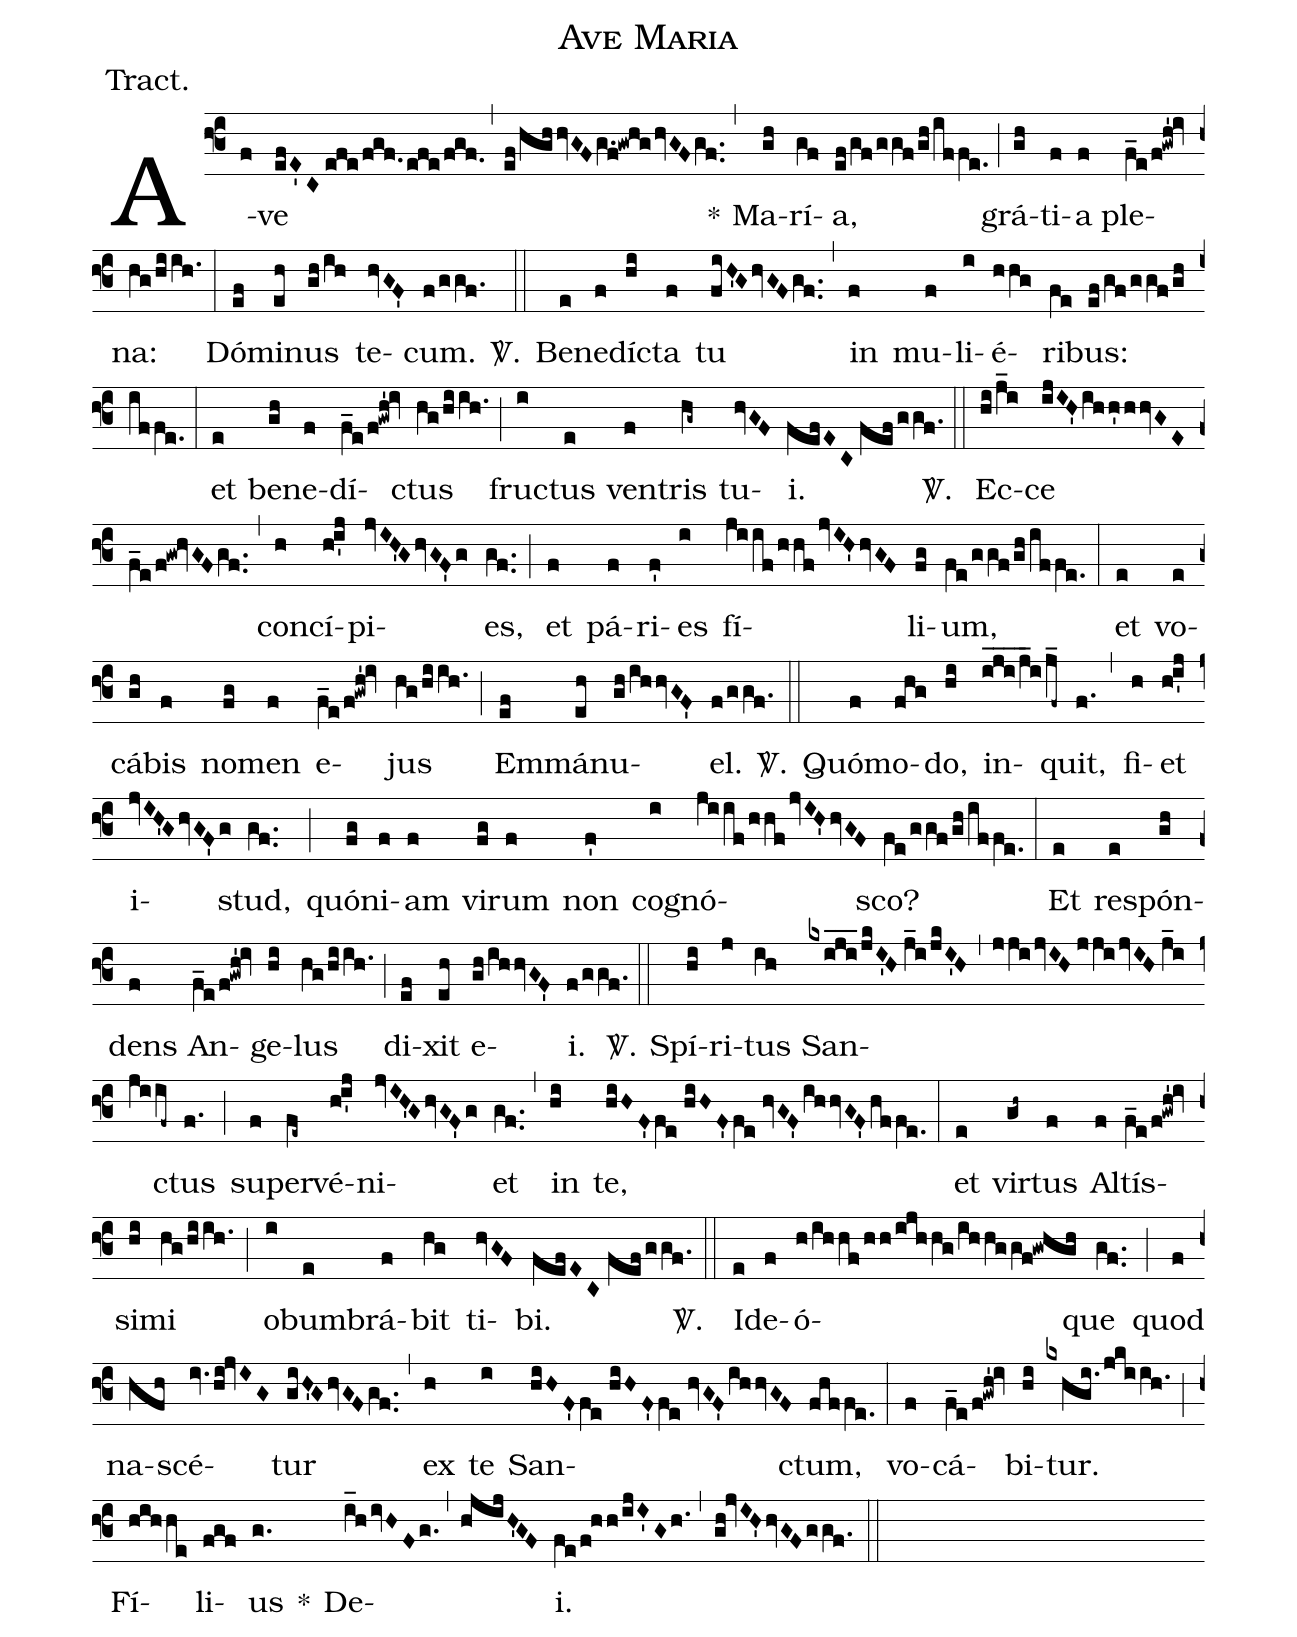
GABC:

name:Ave Maria;
annotation:Tract.;
mode:2;
office-part:Tract;
%%
(f3) A(f)ve(efE'C//efe/fgf./efe/fgf.) (,) (ef/hghhvGF/g.f!gwhg/hvGF/gf..) *(,) Ma(gh)rí(gf)a,(ef/gf/ggf/gh/iffe.) (;) grá(gh)ti(f)a(f) ple(f_e/f!gwh'!iv)na:(hg/hiih.) (:) Dó(ef)mi(eh)nus(gh/ih) te(hvGF')cum.(f/ggf.) <sp>V/</sp>.(::) Be(e)ne(f)dí(hi)cta(f) tu(fiH'G/hvGF/gf..) (,) in(f) mu(f)li(i)é(hhg)ri(fe)bus:(ef/gf/ggf/gh/iffe.) (:) et(e) be(gh)ne(f)dí(f_e/f!gwh'!iv)ctus(hg/hiih.) (;) fruc(i)tus(e) ven(f)tris(hg~) tu(hvGF)i.(fefEC//fef/ggf.) <sp>V/</sp>.(::) Ec(hi/j_i)ce(ijIH'/ihh'hhvGE/f_e/f!gw!hvGF/gf..) (,) con(h)cí(h!i'j)pi(jvIH'G/hvGF'/g)es,(gf..) (;) et(f) pá(f)ri(f')es(i) fí(jiif/hhf/jvIH'hvGF)li(fg)um,(fe/ggf/gh/iffe.) (:) et(e) vo(e)cá(gh)bis(f) no(fg)men(f) e(f_e/f!gwh'!iv)jus(hg/hiih.) (;) Em(ef)má(eh)nu(gh/ihhvGF')el.(f/ggf.) <sp>V/</sp>.(::) Quó(f)mo(fhg)do,(hi) in(iji___/j_i/j_f~)quit,(f.) (,) fi(h)et(h!i'j) i(jvIH'G/hvGF'g)stud,(gf..) (;) quó(fg)ni(f)am(f) vi(fg)rum(f) non(f') co(i)gnó(jiif/hhf/jvIH'/hvGF)sco?(fe/ggf/gh/iffe.) (:) Et(e) re(e)spón(gh)dens(f) An(f_e/f!gwh'!iv)ge(hi)lus(hg/hiih.) (;) di(ef)xit(eh) e(gh/ihhvGF')i.(f/ggf.) <sp>V/</sp>.(::) Spí(hi)ri(j)tus(ih) San(kxiji___/jkI'H//j_i/jkI'H,jji/jvIH//jji/jvIH//j_i/jiif~)ctus(f.) (;) su(f)per(fe~)vé(h!i'j)ni(jvIH'G/hvGF'g)et(gf..) (,) in(hi) te,(hiHF'fe//hiHF'/fe//hvGF'/ihhvGF'/hffe.) (:) et(e) vir(gh~)tus(f) Al(f)tís(f_e/f!gwh'!iv)si(hi)mi(hg/hiih.) (;) o(i)bum(e)brá(f)bit(hg) ti(hvGF)bi.(fefEC//fef/ggf.) <sp>V/</sp>.(::) I(e)de(f)ó(h/ihhf/hh/ijhhg/ihhggf!gwhgh)que(gf..) (;) quod(f) na(hfh)scé(iv./hi!jvIG)tur(giH'G/hvGF/gf..) (,) ex(h) te(i) San(hiHF'/fe//hiHF'/fe//hvGF'/ihhvGF)ctum,(fhffe.) (:) vo(f)cá(f_e/f!gwh'!iv)bi(hi)tur.(kxhgi./jkiih.) (;) Fí(hihhe)li(fgf)us(g.) *() De(i_h/ivHFg.,hjijH'GF)i.(fe/f!hh/ijI'Gh.) (,) (gh!jvIH'hvGF/ggf.) (::)
